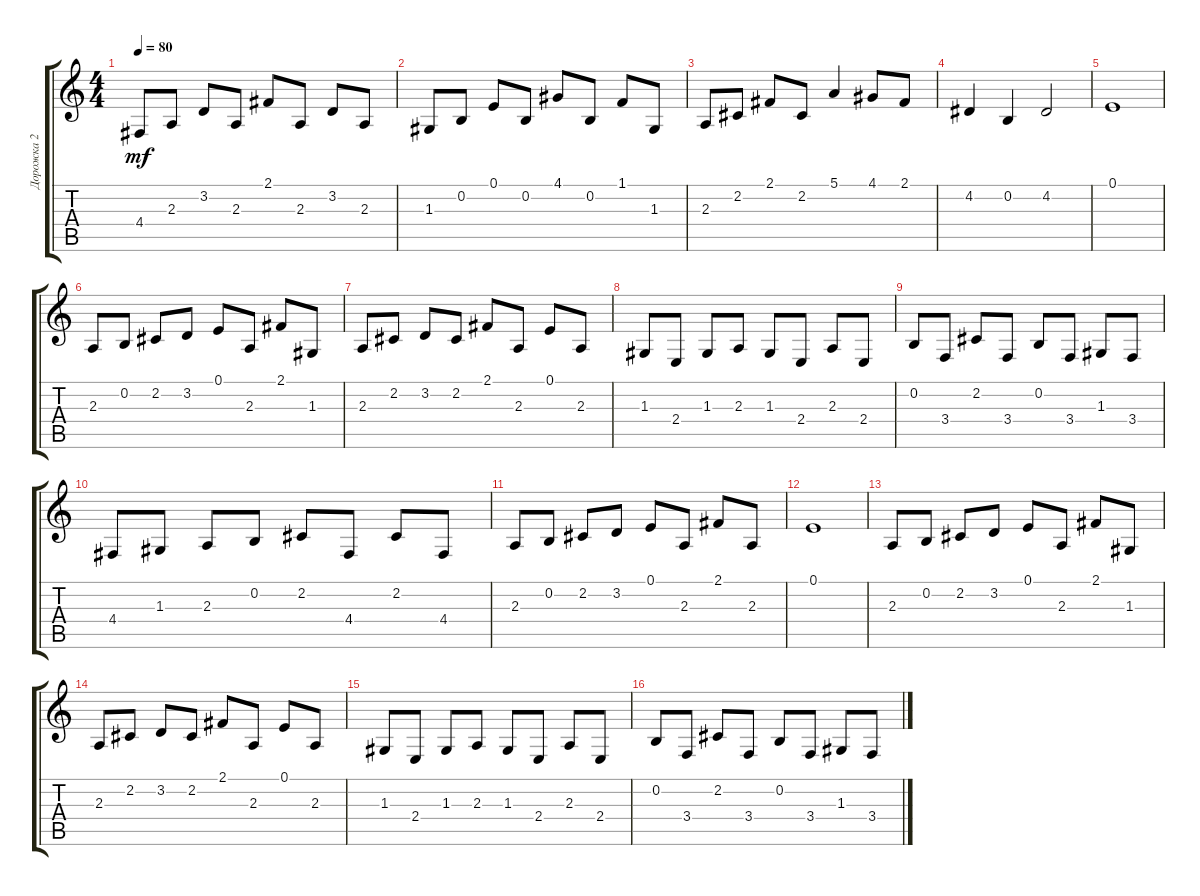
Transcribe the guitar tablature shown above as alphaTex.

\track ("Дорожка 2" "Дорожка 2") {instrument vibraphone}
\staff {score tabs}
\tuning (E4 B3 G3 D3 A2 E2) {hide}
\ts (4 4)
\tempo 80
\clef g2
\ks c
4.4.8{dy mf} 2.3.8 3.2.8 2.3.8 2.1.8 2.3.8 3.2.8 2.3.8 |
1.3.8 0.2.8 0.1.8 0.2.8 4.1.8 0.2.8 1.1.8 1.3.8 |
2.3.8 2.2.8 2.1.8 2.2.8 5.1.4 4.1.8 2.1.8 |
4.2.4 0.2.4 4.2.2 |
0.1.1 |
2.3.8 0.2.8 2.2.8 3.2.8 0.1.8 2.3.8 2.1.8 1.3.8 |
2.3.8 2.2.8 3.2.8 2.2.8 2.1.8 2.3.8 0.1.8 2.3.8 |
1.3.8 2.4.8 1.3.8 2.3.8 1.3.8 2.4.8 2.3.8 2.4.8 |
0.2.8 3.4.8 2.2.8 3.4.8 0.2.8 3.4.8 1.3.8 3.4.8 |
4.4.8 1.3.8 2.3.8 0.2.8 2.2.8 4.4.8 2.2.8 4.4.8 |
2.3.8 0.2.8 2.2.8 3.2.8 0.1.8 2.3.8 2.1.8 2.3.8 |
0.1.1 |
2.3.8 0.2.8 2.2.8 3.2.8 0.1.8 2.3.8 2.1.8 1.3.8 |
2.3.8 2.2.8 3.2.8 2.2.8 2.1.8 2.3.8 0.1.8 2.3.8 |
1.3.8 2.4.8 1.3.8 2.3.8 1.3.8 2.4.8 2.3.8 2.4.8 |
0.2.8 3.4.8 2.2.8 3.4.8 0.2.8 3.4.8 1.3.8 3.4.8
